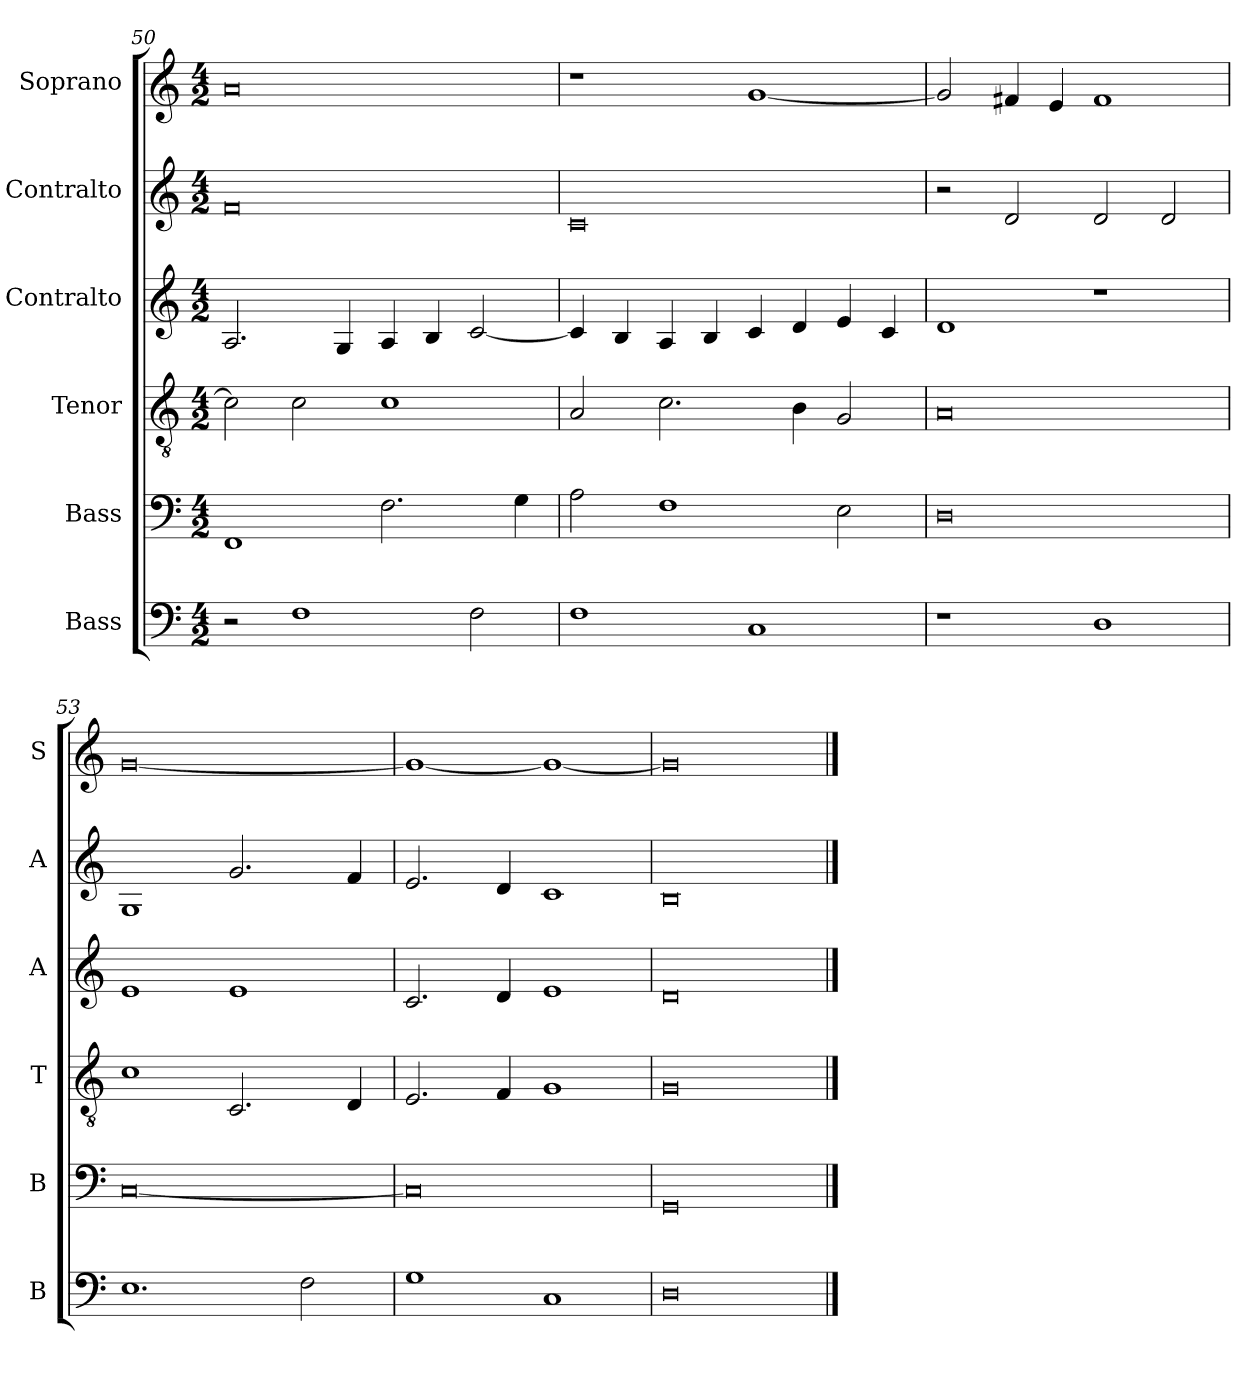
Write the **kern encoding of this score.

**kern	**kern	**kern	**kern	**kern	**kern
*part6	*part5	*part4	*part3	*part2	*part1
*staff6	*staff5	*staff4	*staff3	*staff2	*staff1
*I"Bass	*I"Bass	*I"Tenor	*I"Contralto	*I"Contralto	*I"Soprano
*I'B	*I'B	*I'T	*I'A	*I'A	*I'S
*clefF4	*clefF4	*clefGv2	*clefG2	*clefG2	*clefG2
*k[]	*k[]	*k[]	*k[]	*k[]	*k[]
*G:mix	*G:mix	*G:mix	*G:mix	*G:mix	*G:mix
*M4/2	*M4/2	*M4/2	*M4/2	*M4/2	*M4/2
=50	=50	=50	=50	=50	=50
2r	1FF	2c]	2.A	0f	0a
1F	.	2c	.	.	.
.	.	.	4G	.	.
.	2.F	1c	4A	.	.
.	.	.	4B	.	.
2F	.	.	[2c	.	.
.	4G	.	.	.	.
=51	=51	=51	=51	=51	=51
1F	2A	2A	4c]	0c	1r
.	.	.	4B	.	.
.	1F	2.c	4A	.	.
.	.	.	4B	.	.
1C	.	.	4c	.	[1g
.	.	4B	4d	.	.
.	2E	2G	4e	.	.
.	.	.	4c	.	.
=52	=52	=52	=52	=52	=52
1r	0D	0A	1d	2r	2g]
.	.	.	.	2d	4f#X
.	.	.	.	.	4e
1D	.	.	1r	2d	1f#
.	.	.	.	2d	.
=53	=53	=53	=53	=53	=53
1.E	[0C	1c	1e	1G	[0g
.	.	2.C	1e	2.g	.
2F	.	.	.	.	.
.	.	4D	.	4f	.
=54	=54	=54	=54	=54	=54
1G	0C]	2.E	2.c	2.e	1g_
.	.	4F	4d	4d	.
1C	.	1G	1e	1c	1g_
=55	=55	=55	=55	=55	=55
0D	0GG	0G	0d	0B	0g]
==	==	==	==	==	==
*-	*-	*-	*-	*-	*-
